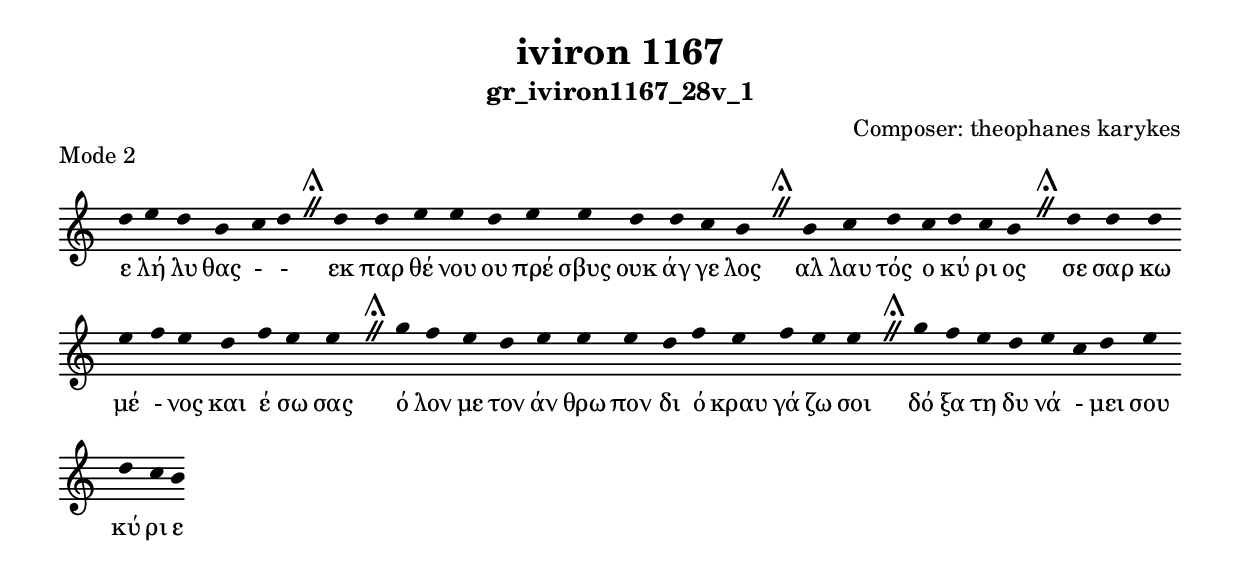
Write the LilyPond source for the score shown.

\include "gregorian.ly"

	\header {
 	  title = "iviron 1167"
	  subtitle = "gr_iviron1167_28v_1"
	  composer = "Composer: theophanes karykes"
	  piece = "Mode 2"
	}

	chant = {
	  d''4 e''4 d''4 b'4 c''4 d''4 \divisioMaior
 d''4 d''4 e''4 e''4 d''4 e''4 e''4 d''4 d''4 c''4 b'4 \divisioMaior
 b'4 c''4 d''4 c''4 d''4 c''4 b'4 \divisioMaior
 d''4 d''4 d''4 e''4 f''4 e''4 d''4 f''4 e''4 e''4 \divisioMaior
 g''4 f''4 e''4 d''4 e''4 e''4 e''4 d''4 f''4 e''4 f''4 e''4 e''4 \divisioMaior
 g''4 f''4 e''4 d''4 e''4 c''4 d''4 e''4 d''4 c''4 b'4\finalis
	}

	verba = \lyricmode {ε λή λυ θας -  - 
εκ παρ θέ νου ου πρέ σβυς ουκ άγ γε λος 
αλ λαυ τός ο κύ ρι ος 
σε σαρ κω μέ - νος και έ σω σας 
ό λον με τον άν θρω πον δι ό κραυ γά ζω σοι 
δό ξα τη δυ νά - μει σου κύ ρι ε 
	}


	\score {
	  \new Staff <<
	  \new Voice = "melody" \chant
	  \new Lyrics = "one" \lyricsto melody \verba
	  >>
	  \layout {
	    \context {
	      \Staff
	      \remove "Time_signature_engraver"
	      \remove "Bar_engraver"
	    }
	    \context {
	      \Voice
	      \remove "Stem_engraver"
	    }
	  }
	}